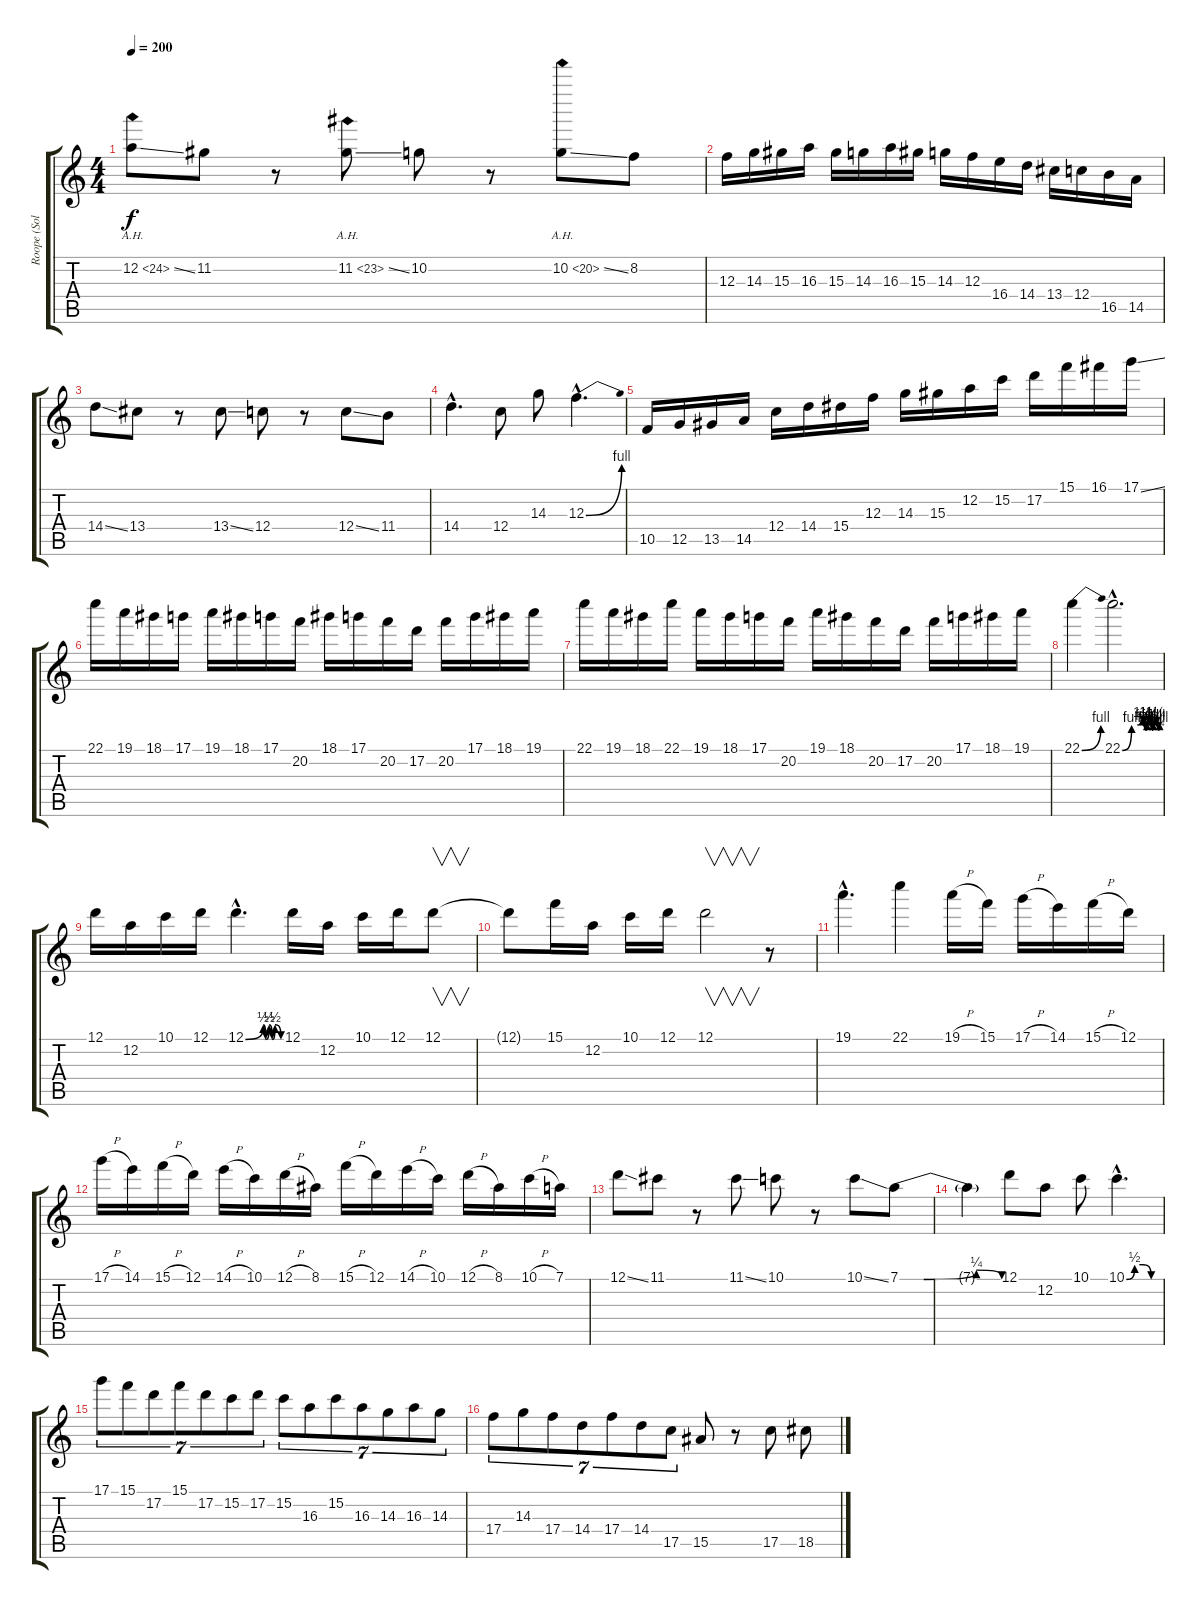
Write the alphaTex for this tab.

\track ("Roope (Solo)" "Roope (Sol") {instrument distortionguitar}
\staff {score tabs}
\tuning (D4 A3 F3 C3 G2 D2) {hide}
\ts (4 4)
\tempo 200
\clef g2
\ks c
12.2{ah 12 ss}.8{dy f instrument distortionguitar} 11.2.8 r.8 11.2{ah 12 ss}.8 10.2.8 r.8 10.2{ah 10 ss}.8 8.2.8 |
12.3.16 14.3.16 15.3.16 16.3.16 15.3.16 14.3.16 16.3.16 15.3.16 14.3.16 12.3.16 16.4.16 14.4.16 13.4.16 12.4.16 16.5.16 14.5.16 |
14.4{ss}.8 13.4.8 r.8 13.4{ss}.8 12.4.8 r.8 12.4{ss}.8 11.4.8 |
14.4{hac}.4{d} 12.4.8 14.3.8 12.3{be (bend 0 0 60 4) hac}.4{d} |
10.5.16 12.5.16 13.5.16 14.5.16 12.4.16 14.4.16 15.4.16 12.3.16 14.3.16 15.3.16 12.2.16 15.2.16 17.2.16 15.1.16 16.1.16 17.1{ss}.16 |
22.1.16 19.1.16 18.1.16 17.1.16 19.1.16 18.1.16 17.1.16 20.2.16 18.1.16 17.1.16 20.2.16 17.2.16 20.2.16 17.1.16 18.1.16 19.1.16 |
22.1.16 19.1.16 18.1.16 22.1.16 19.1.16 18.1.16 17.1.16 20.2.16 19.1.16 18.1.16 20.2.16 17.2.16 20.2.16 17.1.16 18.1.16 19.1.16 |
22.1{be (bend 0 0 60 4)}.4 22.1{be (custom 0 0 15 4 30 4 33 5 35 4 37 3 40 4 43 5 45 4 48 3 50 4 53 5 55 4 58 3 60 4) hac}.2{d} |
12.1.16 12.2.16 10.1.16 12.1.16 12.1{be (custom 0 0 30 2 34 0 40 2 45 0 50 2 60 0) hac}.4{d} 12.1.16 12.2.16 10.1.16 12.1.16 12.1.8{v} |
12.1{t}.8 15.1.16 12.2.16 10.1.16 12.1.16 12.1.2{v} r.8 |
19.1{hac}.4{d volume 14} 22.1.4 19.1{h}.16 15.1.16 17.1{h}.16 14.1.16 15.1{h}.16 12.1.16 |
17.1{h}.16 14.1.16 15.1{h}.16 12.1.16 14.1{h}.16 10.1.16 12.1{h}.16 8.1.16 15.1{h}.16 12.1.16 14.1{h}.16 10.1.16 12.1{h}.16 8.1.16 10.1{h}.16 7.1.16 |
12.1{ss}.8{volume 16} 11.1.8 r.8 11.1{ss}.8 10.1.8 r.8 10.1{ss}.8 7.1{be (custom 0 0 14 0 45 1 60 0)}.8 |
7.1{t}.4 12.1.8 12.2.8 10.1.8 10.1{be (custom 0 0 15 2 30 2 45 0 60 0) hac}.4{d} |
17.1.8{tu (7 4)} 15.1.8{tu (7 4)} 17.2.8{tu (7 4)} 15.1.8{tu (7 4)} 17.2.8{tu (7 4)} 15.2.8{tu (7 4)} 17.2.8{tu (7 4)} 15.2.8{tu (7 4)} 16.3.8{tu (7 4)} 15.2.8{tu (7 4)} 16.3.8{tu (7 4)} 14.3.8{tu (7 4)} 16.3.8{tu (7 4)} 14.3.8{tu (7 4)} |
17.4.8{tu (7 4)} 14.3.8{tu (7 4)} 17.4.8{tu (7 4)} 14.4.8{tu (7 4)} 17.4.8{tu (7 4)} 14.4.8{tu (7 4)} 17.5.8{tu (7 4)} 15.5.8 r.8 17.5.8 18.5.8
